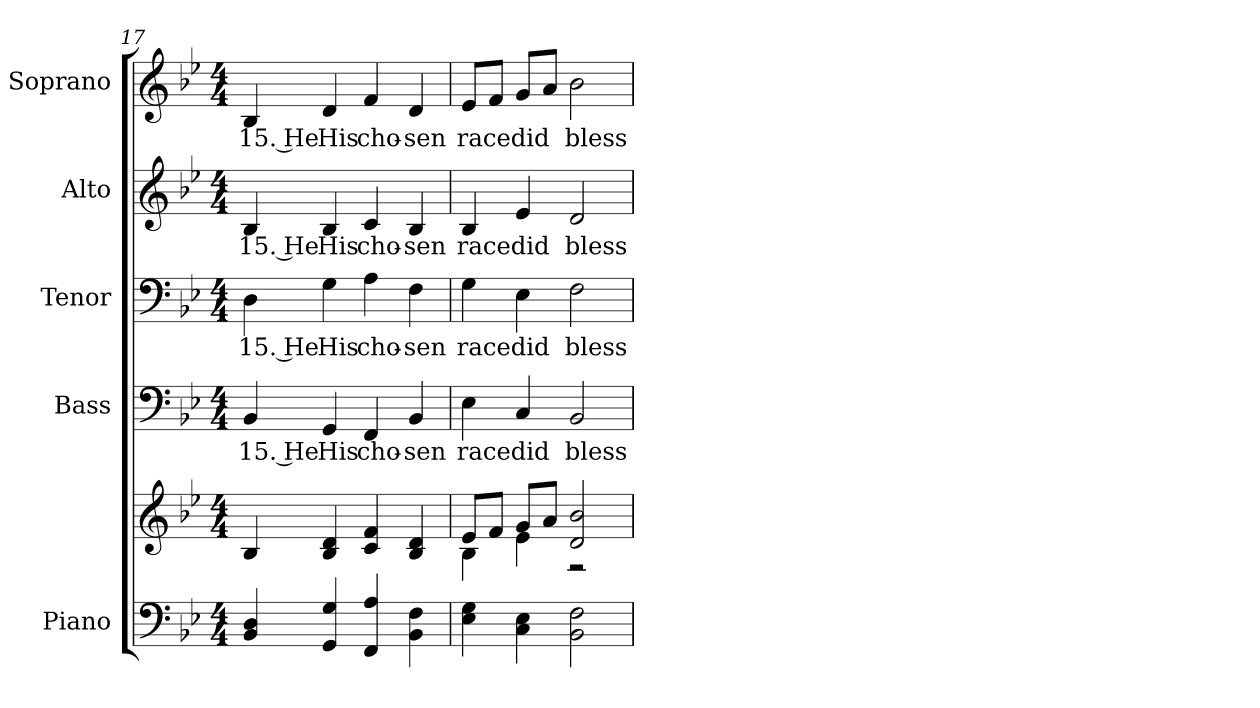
**kern	**kern	**kern	**text	**kern	**text	**kern	**text	**kern	**text
*part5	*part5	*part4	*part4	*part3	*part3	*part2	*part2	*part1	*part1
*staff6	*staff5	*staff4	*staff4	*staff3	*staff3	*staff2	*staff2	*staff1	*staff1
*I"Piano	*	*I"Bass	*	*I"Tenor	*	*I"Alto	*	*I"Soprano	*
*I'Pno.	*	*I'B.	*	*I'T.	*	*I'A.	*	*I'S.	*
!!LO:PB:g=z
*clefF4	*clefG2	*clefF4	*	*clefF4	*	*clefG2	*	*clefG2	*
*k[b-e-]	*k[b-e-]	*k[b-e-]	*	*k[b-e-]	*	*k[b-e-]	*	*k[b-e-]	*
*B-:	*B-:	*B-:	*	*B-:	*	*B-:	*	*B-:	*
*M4/4	*M4/4	*M4/4	*	*M4/4	*	*M4/4	*	*M4/4	*
=17	=17	=17	=17	=17	=17	=17	=17	=17	=17
!	!	!	!LO:LY:b:color=#000000	!	!	!	!	!	!
!	!	!	!	!	!LO:LY:b:color=#000000	!	!	!	!
!	!	!	!	!	!	!	!LO:LY:b:color=#000000	!	!
!	!	!	!	!	!	!	!	!	!LO:LY:b:color=#000000
4BB-i/ 4Di	4B-i/	4BB-i/	15. He	4Di\	15. He	4B-i/	15. He	4B-i/	15. He
!	!	!	!LO:LY:b:color=#000000	!	!	!	!	!	!
!	!	!	!	!	!LO:LY:b:color=#000000	!	!	!	!
!	!	!	!	!	!	!	!LO:LY:b:color=#000000	!	!
!	!	!	!	!	!	!	!	!	!LO:LY:b:color=#000000
4GGi/ 4Gi	4B-i/ 4di	4GGi/	His	4Gi\	His	4B-i/	His	4di/	His
!	!	!	!LO:LY:b:color=#000000	!	!	!	!	!	!
!	!	!	!	!	!LO:LY:b:color=#000000	!	!	!	!
!	!	!	!	!	!	!	!LO:LY:b:color=#000000	!	!
!	!	!	!	!	!	!	!	!	!LO:LY:b:color=#000000
4FFi/ 4Ai	4ci/ 4fi	4FFi/	cho-	4Ai\	cho-	4ci/	cho-	4fi/	cho-
!	!	!	!LO:LY:b:color=#000000	!	!	!	!	!	!
!	!	!	!	!	!LO:LY:b:color=#000000	!	!	!	!
!	!	!	!	!	!	!	!LO:LY:b:color=#000000	!	!
!	!	!	!	!	!	!	!	!	!LO:LY:b:color=#000000
4BB-i\ 4Fi	4B-i/ 4di	4BB-i/	-sen	4Fi\	-sen	4B-i/	-sen	4di/	-sen
=18	=18	=18	=18	=18	=18	=18	=18	=18	=18
*	*^	*	*	*	*	*	*	*	*
!	!	!	!	!LO:LY:b:color=#000000	!	!	!	!	!	!
!	!	!	!	!	!	!LO:LY:b:color=#000000	!	!	!	!
!	!	!	!	!	!	!	!	!LO:LY:b:color=#000000	!	!
!	!	!	!	!	!	!	!	!	!	!LO:LY:b:color=#000000
4E-i\ 4Gi	8e-i/L	4B-i\	4E-i\	race	4Gi\	race	4B-i/	race	8e-i/L	race
.	8fi/J	.	.	.	.	.	.	.	8fi/J	.
!	!	!	!	!LO:LY:b:color=#000000	!	!	!	!	!	!
!	!	!	!	!	!	!LO:LY:b:color=#000000	!	!	!	!
!	!	!	!	!	!	!	!	!LO:LY:b:color=#000000	!	!
!	!	!	!	!	!	!	!	!	!	!LO:LY:b:color=#000000
4Ci\ 4E-i	8gi/L	4e-i\	4Ci/	did	4E-i\	did	4e-i/	did	8gi/L	did
.	8ai/J	.	.	.	.	.	.	.	8ai/J	.
!	!	!	!	!LO:LY:b:color=#000000	!	!	!	!	!	!
!	!	!	!	!	!	!LO:LY:b:color=#000000	!	!	!	!
!	!	!	!	!	!	!	!	!LO:LY:b:color=#000000	!	!
!	!	!	!	!	!	!	!	!	!	!LO:LY:b:color=#000000
2BB-i\ 2Fi	2di/ 2b-i	2r	2BB-i/	bless	2Fi\	bless	2di/	bless	2b-i\	bless
*	*v	*v	*	*	*	*	*	*	*	*
=	=	=	=	=	=	=	=	=	=
*-	*-	*-	*-	*-	*-	*-	*-	*-	*-
